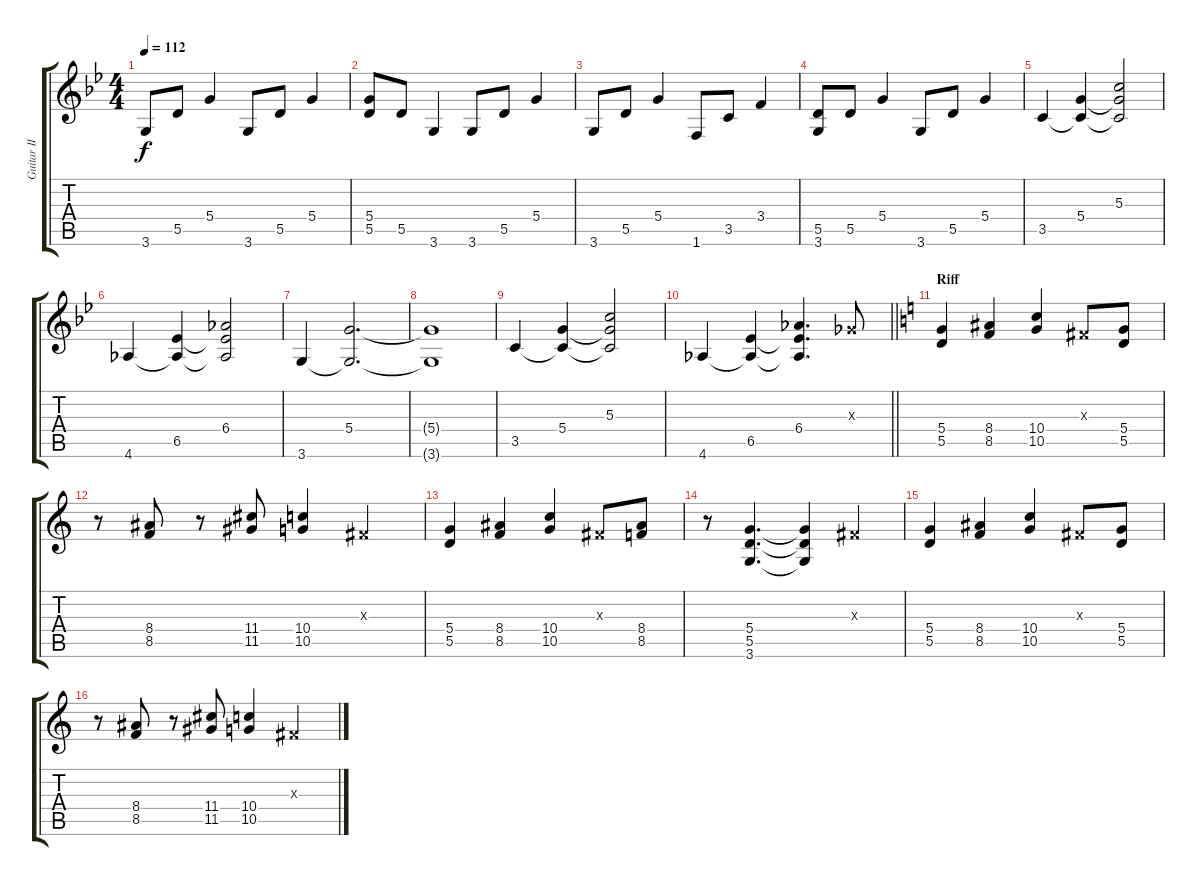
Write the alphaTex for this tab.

\track ("Guitar II" "Guitar II") {instrument distortionguitar}
\staff {score tabs}
\tuning (E4 B3 G3 D3 A2 E2) {hide}
\ts (4 4)
\tempo 112
\clef g2
\ks bb
3.6.8{dy f} 5.5.8 5.4.4 3.6.8 5.5.8 5.4.4 |
(5.4 5.5).8 5.5.8 3.6.4 3.6.8 5.5.8 5.4.4 |
3.6.8 5.5.8 5.4.4 1.6.8 3.5.8 3.4.4 |
(5.5 3.6).8 5.5.8 5.4.4 3.6.8 5.5.8 5.4.4 |
3.5.4 (5.4 3.5{t}).4 (5.3 5.4{t} 3.5{t}).2 |
4.6.4 (6.5 4.6{t}).4 (6.4 6.5{t} 4.6{t}).2 |
3.6.4 (5.4 3.6{t}).2{d} |
(5.4{t} 3.6{t}).1 |
3.5.4 (5.4 3.5{t}).4 (5.3 5.4{t} 3.5{t}).2 |
\barLineRight lightlight
4.6.4 (6.5 4.6{t}).4 (6.4 6.5{t} 4.6{t}).4{d} -1.3{x}.8 |
\section ("" "Riff")
\ks c
(5.4 5.5).4 (8.4 8.5).4 (10.4 10.5).4 -1.3{x}.8 (5.4 5.5).8 |
r.8 (8.4 8.5).8 r.8 (11.4 11.5).8 (10.4 10.5).4 -1.3{x}.4 |
(5.4 5.5).4 (8.4 8.5).4 (10.4 10.5).4 -1.3{x}.8 (8.4 8.5).8 |
r.8 (5.4 5.5 3.6).4{d} (5.4{t} 5.5{t} 3.6{t}).4 -1.3{x}.4 |
(5.4 5.5).4 (8.4 8.5).4 (10.4 10.5).4 -1.3{x}.8 (5.4 5.5).8 |
r.8 (8.4 8.5).8 r.8 (11.4 11.5).8 (10.4 10.5).4 -1.3{x}.4
